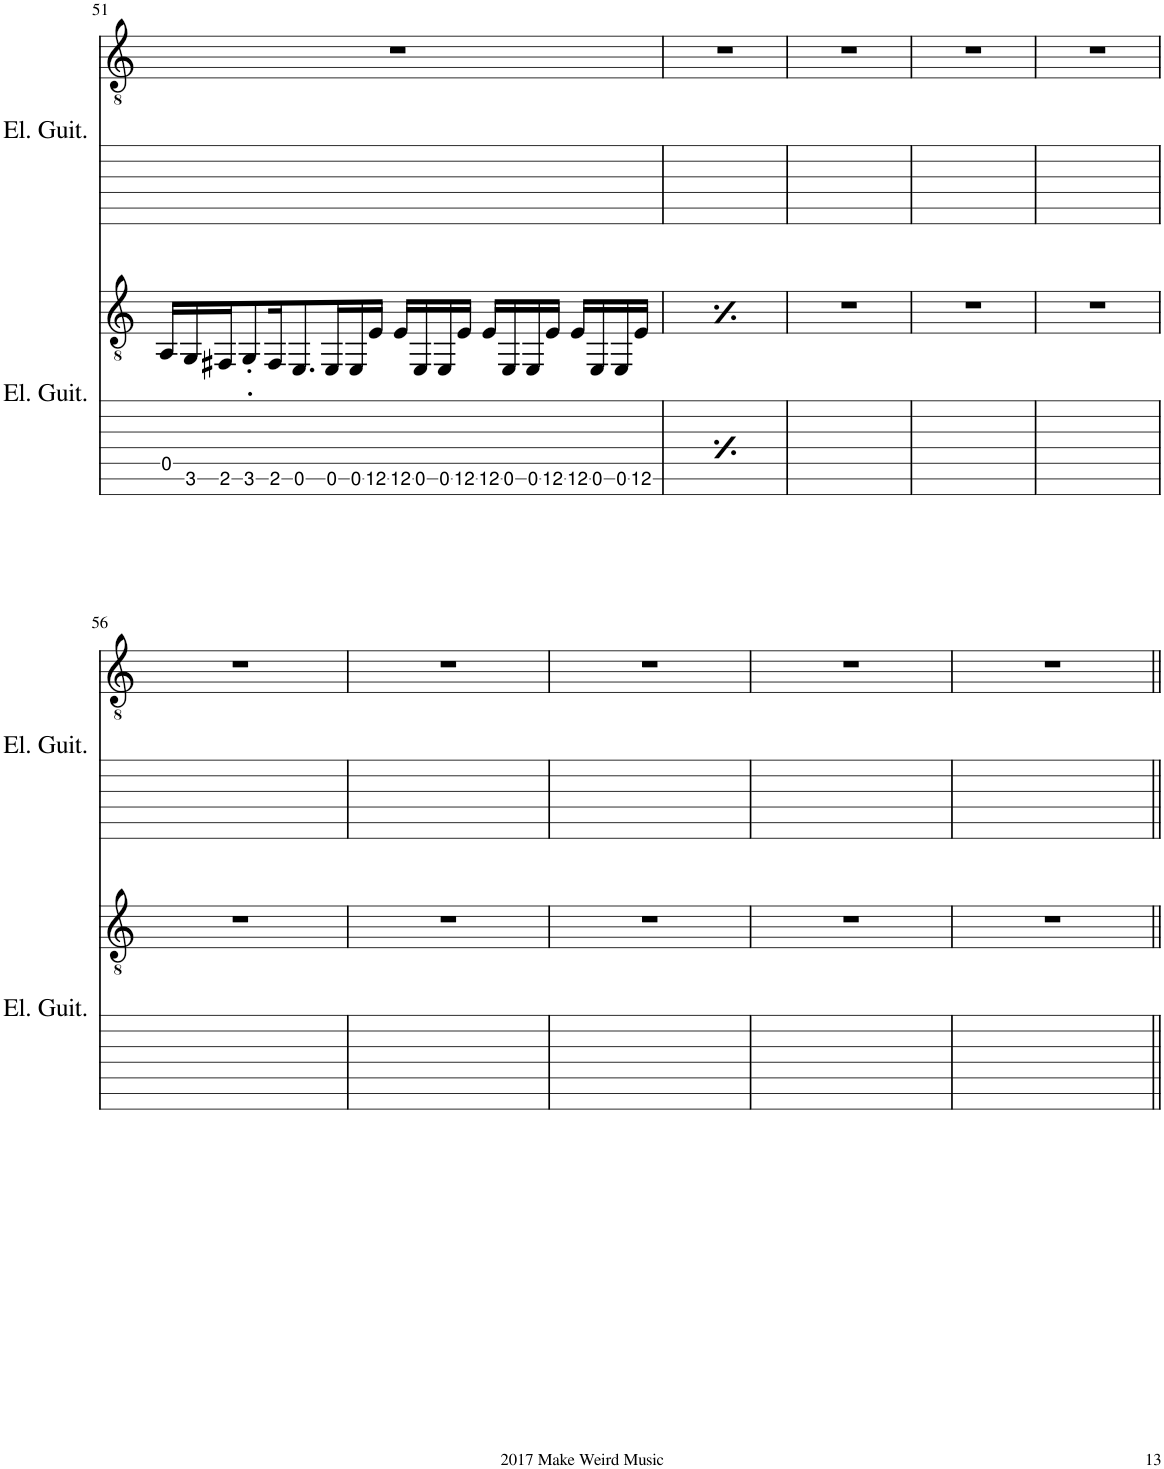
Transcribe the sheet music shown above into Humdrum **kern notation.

**kern	**kern	**kern	**kern
*part2	*part2	*part1	*part1
*staff4	*staff3	*staff2	*staff1
*I"Electric Guitar	*	*I"Electric Guitar	*
*I'El. Guit.	*	*I'El. Guit.	*
!!LO:PB:g=z
*	*clefGv2	*	*clefGv2
*k[]	*k[]	*k[]	*k[]
*M6/4	*M6/4	*M6/4	*M6/4
=51	=51	=51	=51
16AALL	16AA/LL	1.r	1.r
16GG	16GG/	.	.
16FF#XJ	16FF#X/J	.	.
8GG'	8GG'/	.	.
16FF#K	16FF#/K	.	.
8.EE	8.EE/	.	.
16EEL	16EE/L	.	.
16EE	16EE/	.	.
16EJJ	16E/JJ	.	.
16ELL	16E/LL	.	.
16EE	16EE/	.	.
16EE	16EE/	.	.
16E	16E/JJ	.	.
16E	16E/LL	.	.
16EE	16EE/	.	.
16EE	16EE/	.	.
16E	16E/JJ	.	.
16E	16E/LL	.	.
16EE	16EE/	.	.
16EE	16EE/	.	.
16EJJ	16E/JJ	.	.
=52	=52	=52	=52
16AALL	16AA/LL	1.r	1.r
16GG	16GG/	.	.
16FF#XJ	16FF#X/J	.	.
8GG'	8GG'/	.	.
16FF#K	16FF#/K	.	.
8.EE	8.EE/	.	.
16EEL	16EE/L	.	.
16EE	16EE/	.	.
16EJJ	16E/JJ	.	.
16ELL	16E/LL	.	.
16EE	16EE/	.	.
16EE	16EE/	.	.
16E	16E/JJ	.	.
16E	16E/LL	.	.
16EE	16EE/	.	.
16EE	16EE/	.	.
16E	16E/JJ	.	.
16E	16E/LL	.	.
16EE	16EE/	.	.
16EE	16EE/	.	.
16EJJ	16E/JJ	.	.
=53	=53	=53	=53
1.r	1.r	1.r	1.r
=54	=54	=54	=54
1.r	1.r	1.r	1.r
=55	=55	=55	=55
1.r	1.r	1.r	1.r
!!LO:LB:g=z
=56	=56	=56	=56
1.r	1.r	1.r	1.r
=57	=57	=57	=57
1.r	1.r	1.r	1.r
=58	=58	=58	=58
1.r	1.r	1.r	1.r
=59	=59	=59	=59
1.r	1.r	1.r	1.r
=60	=60	=60	=60
1.r	1.r	1.r	1.r
=||	=||	=||	=||
*-	*-	*-	*-
